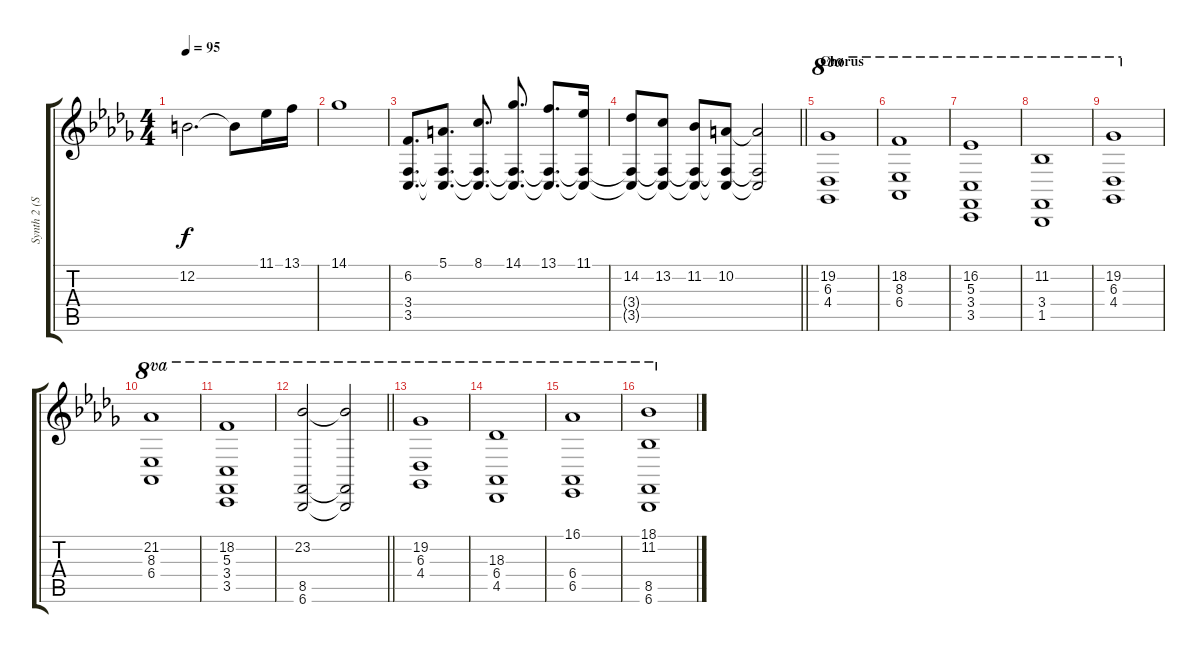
\track ("Synth 2 (Strings)" "Synth 2 (S") {instrument stringensemble1}
\staff {score tabs}
\tuning (E4 B3 G3 D3 A2 E2) {hide}
\ts (4 4)
\tempo 95
\clef g2
\ks db
12.2.2{d dy f} 12.2{t}.8 11.1.16 13.1.16 |
14.1.1 |
(6.2 3.4 3.5).8{d} (5.1 3.4{t} 3.5{t}).8{d} (8.1 3.4{t} 3.5{t}).8{d} (14.1 3.4{t} 3.5{t}).8{d} (13.1 3.4{t} 3.5{t}).8{d} (11.1 3.4{t} 3.5{t}).16 |
\barLineRight lightlight
(14.2 3.4{t} 3.5{t}).8 (13.2 3.4{t} 3.5{t}).8 (11.2 3.4{t} 3.5{t}).8 (10.2 3.4{t} 3.5{t}).8 (10.2{t} 3.4{t} 3.5{t}).2 |
\section ("" "Chorus")
(19.2 6.3 4.4).1{ot 8va} |
(18.2 8.3 6.4).1{ot 8va} |
(16.2 5.3 3.4 3.5).1{ot 8va} |
(11.2 3.4 1.5).1{ot 8va} |
(19.2 6.3 4.4).1{ot 8va} |
(21.2 8.3 6.4).1{ot 8va} |
(18.2 5.3 3.4 3.5).1{ot 8va} |
\barLineRight lightlight
(23.2 8.5 6.6).2{ot 8va} (23.2{t} 8.5{t} 6.6{t}).2{ot 8va} |
(19.2 6.3 4.4).1{ot 8va} |
(18.3 6.4 4.5).1{ot 8va} |
(16.1 6.4 6.5).1{ot 8va} |
(18.1 11.2 8.5 6.6).1{ot 8va}
